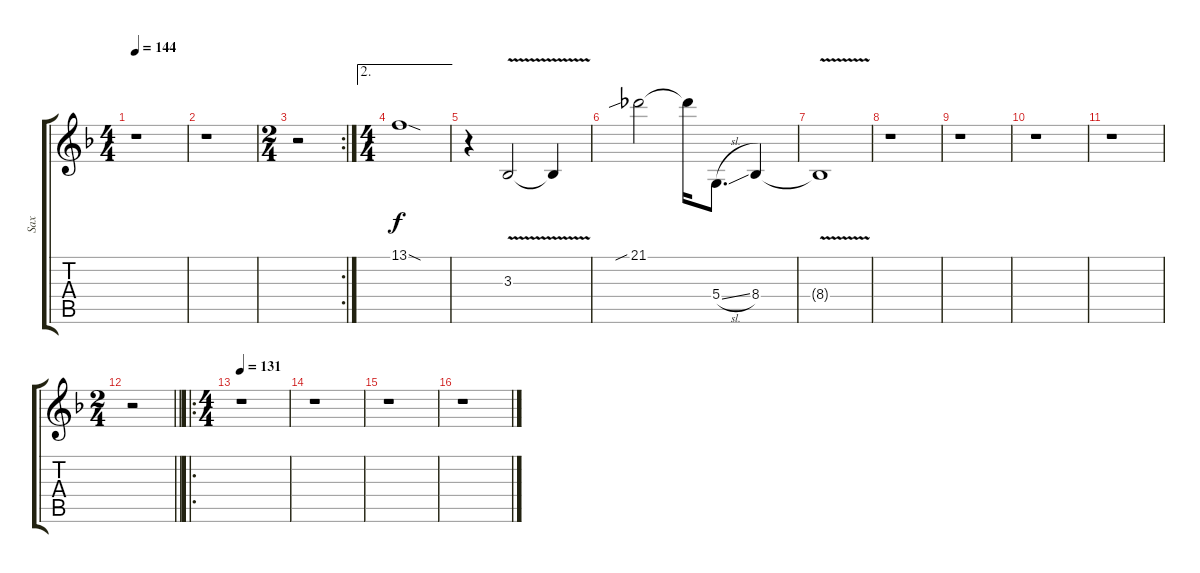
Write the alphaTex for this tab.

\track ("Sax" "Sax") {instrument tenorsax}
\staff {score tabs}
\tuning (E4 B3 G3 D3 A2 E2) {hide}
\ts (4 4)
\tempo 144
\clef g2
\ks f
r.1{dy f} |
r.1 |
\rc 2
\ts (2 4)
r.2 |
\ae 2
\ts (4 4)
13.1{sod}.1 |
r.4 3.3{v}.2 3.3{v t}.4 |
21.1{sib}.2 21.1{t}.16 5.4{sl}.8{d} 8.4.4 |
8.4{v t}.1 |
r.1 |
r.1 |
r.1 |
r.1 |
\ts (2 4)
\barLineRight lightlight
r.2 |
\ro
\ts (4 4)
\tempo 131
r.1 |
r.1 |
r.1 |
r.1
